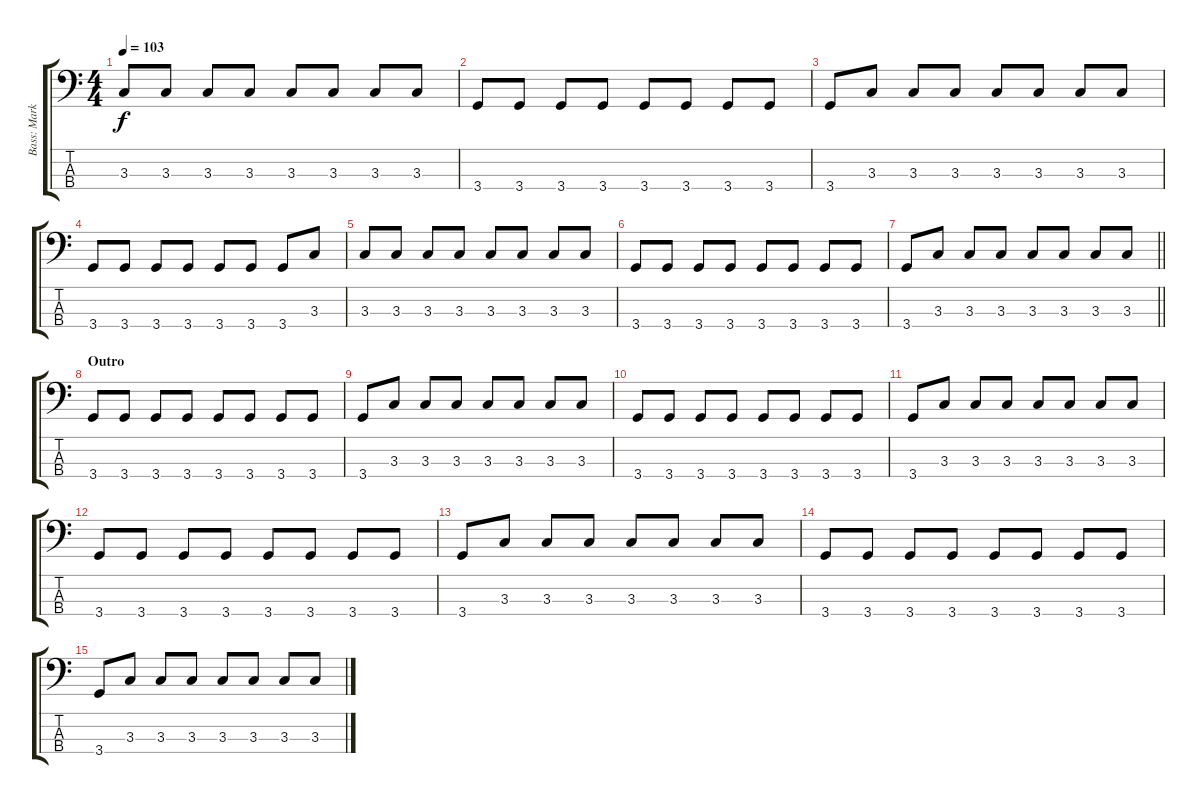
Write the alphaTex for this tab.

\track ("Bass: Mark Andes" "Bass: Mark") {instrument electricbasspick}
\staff {score tabs}
\tuning (G2 D2 A1 E1) {hide}
\ts (4 4)
\tempo 103
\clef f4
\ks c
3.3.8{dy f} 3.3.8 3.3.8 3.3.8 3.3.8 3.3.8 3.3.8 3.3.8 |
3.4.8 3.4.8 3.4.8 3.4.8 3.4.8 3.4.8 3.4.8 3.4.8 |
3.4.8 3.3.8 3.3.8 3.3.8 3.3.8 3.3.8 3.3.8 3.3.8 |
3.4.8 3.4.8 3.4.8 3.4.8 3.4.8 3.4.8 3.4.8 3.3.8 |
3.3.8 3.3.8 3.3.8 3.3.8 3.3.8 3.3.8 3.3.8 3.3.8 |
3.4.8 3.4.8 3.4.8 3.4.8 3.4.8 3.4.8 3.4.8 3.4.8 |
\barLineRight lightlight
3.4.8 3.3.8 3.3.8 3.3.8 3.3.8 3.3.8 3.3.8 3.3.8 |
\section ("" "Outro")
3.4.8 3.4.8 3.4.8 3.4.8 3.4.8 3.4.8 3.4.8 3.4.8 |
3.4.8 3.3.8 3.3.8 3.3.8 3.3.8 3.3.8 3.3.8 3.3.8 |
3.4.8 3.4.8 3.4.8 3.4.8 3.4.8 3.4.8 3.4.8 3.4.8 |
3.4.8 3.3.8 3.3.8 3.3.8 3.3.8 3.3.8 3.3.8 3.3.8 |
3.4.8 3.4.8 3.4.8 3.4.8 3.4.8 3.4.8 3.4.8 3.4.8 |
3.4.8 3.3.8 3.3.8 3.3.8 3.3.8 3.3.8 3.3.8 3.3.8 |
3.4.8 3.4.8 3.4.8 3.4.8 3.4.8 3.4.8 3.4.8 3.4.8 |
3.4.8 3.3.8 3.3.8 3.3.8 3.3.8 3.3.8 3.3.8 3.3.8
